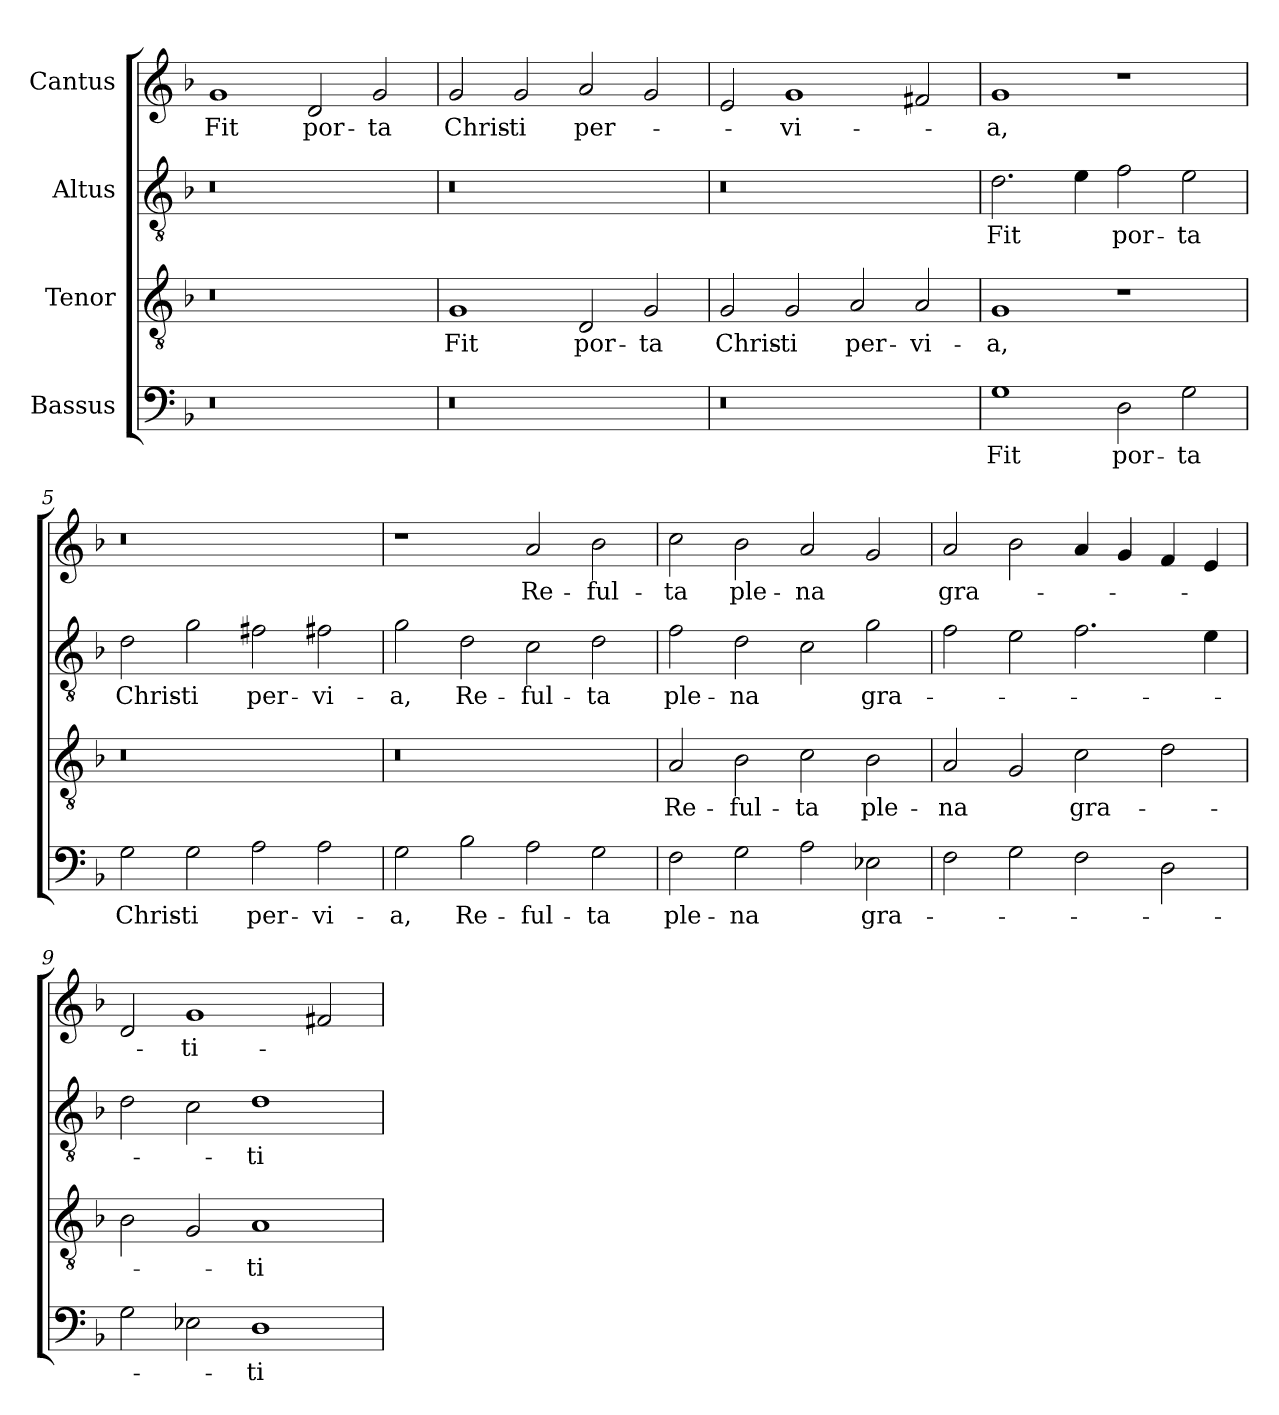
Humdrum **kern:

**kern	**text	**kern	**text	**kern	**text	**kern	**text
*part4	*part4	*part3	*part3	*part2	*part2	*part1	*part1
*staff4	*staff4	*staff3	*staff3	*staff2	*staff2	*staff1	*staff1
*I"Bassus	*	*I"Tenor	*	*I"Altus	*	*I"Cantus	*
*clefF4	*	*clefGv2	*	*clefGv2	*	*clefG2	*
*k[b-]	*	*k[b-]	*	*k[b-]	*	*k[b-]	*
*F:	*	*F:	*	*F:	*	*F:	*
=1	=1	=1	=1	=1	=1	=1	=1
0r	.	0r	.	0r	.	1g/	Fit
.	.	.	.	.	.	2d/	por-
.	.	.	.	.	.	2g/	-ta
=2	=2	=2	=2	=2	=2	=2	=2
0r	.	1G/	Fit	0r	.	2g/	Chris-
.	.	.	.	.	.	2g/	-ti
.	.	2D/	por-	.	.	2a/	per-
.	.	2G/	-ta	.	.	2g/	.
=3	=3	=3	=3	=3	=3	=3	=3
0r	.	2G/	Chris-	0r	.	2e/	.
.	.	2G/	-ti	.	.	1g/	-vi-
.	.	2A/	per-	.	.	.	.
.	.	2A/	-vi-	.	.	2f#X/	.
=4	=4	=4	=4	=4	=4	=4	=4
1G\	Fit	1G/	-a,	2.d\	Fit	1g/	-a,
.	.	.	.	4e\	.	.	.
2D\	por-	1r	.	2f\	por-	1r	.
2G\	-ta	.	.	2e\	-ta	.	.
=5	=5	=5	=5	=5	=5	=5	=5
2G\	Chris-	0r	.	2d\	Chris-	0r	.
2G\	-ti	.	.	2g\	-ti	.	.
2A\	per-	.	.	2f#X\	per-	.	.
2A\	-vi-	.	.	2f#X\	-vi-	.	.
!!LO:LB:g=z
=6	=6	=6	=6	=6	=6	=6	=6
2G\	-a,	0r	.	2g\	-a,	1r	.
2B-\	Re-	.	.	2d\	Re-	.	.
2A\	-ful-	.	.	2c\	-ful-	2a/	Re-
2G\	-ta	.	.	2d\	-ta	2b-\	-ful-
=7	=7	=7	=7	=7	=7	=7	=7
2F\	ple-	2A/	Re-	2f\	ple-	2cc\	-ta
2G\	-na	2B-\	-ful-	2d\	-na	2b-\	ple-
2A\	.	2c\	-ta	2c\	.	2a/	-na
2E-X\	gra-	2B-\	ple-	2g\	gra-	2g/	.
=8	=8	=8	=8	=8	=8	=8	=8
2F\	.	2A/	-na	2f\	.	2a/	gra-
2G\	.	2G/	.	2e\	.	2b-\	.
2F\	.	2c\	gra-	2.f\	.	4a/	.
.	.	.	.	.	.	4g/	.
2D\	.	2d\	.	.	.	4f/	.
.	.	.	.	4e\	.	4e/	.
=9	=9	=9	=9	=9	=9	=9	=9
2G\	.	2B-\	.	2d\	.	2d/	.
2E-X\	.	2G/	.	2c\	.	1g/	-ti-
1D\	-ti-	1A/	-ti-	1d\	-ti-	.	.
.	.	.	.	.	.	2f#X/	.
=	=	=	=	=	=	=	=
*-	*-	*-	*-	*-	*-	*-	*-
